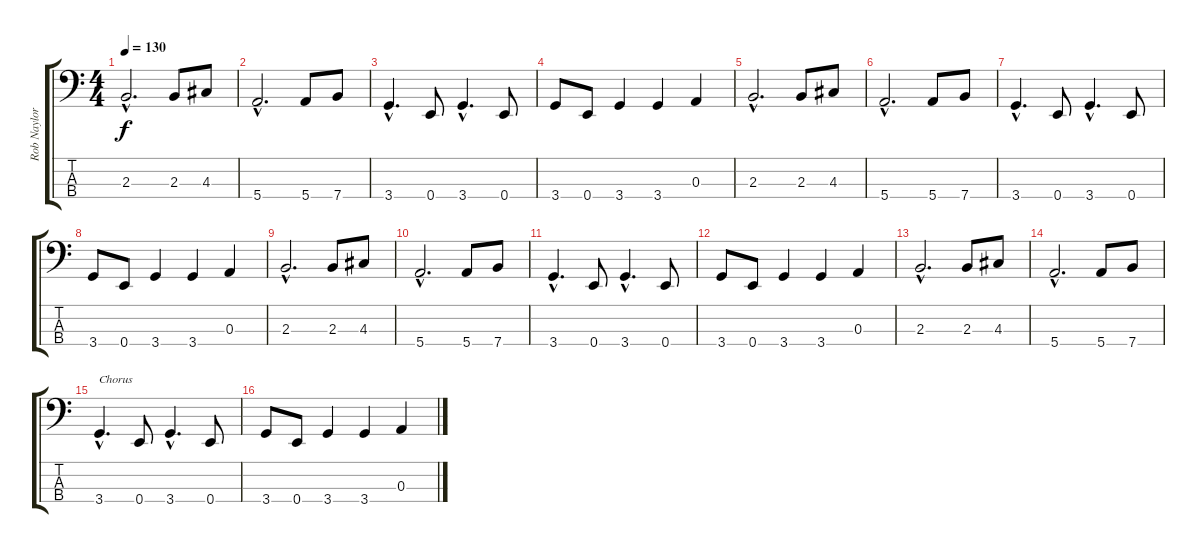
\track ("Rob Naylor" "Rob Naylor") {instrument electricbasspick}
\staff {score tabs}
\tuning (G2 D2 A1 E1) {hide}
\ts (4 4)
\tempo 130
\clef f4
\ks c
2.3{hac}.2{d dy f} 2.3.8 4.3.8 |
5.4{hac}.2{d} 5.4.8 7.4.8 |
3.4{hac}.4{d} 0.4.8 3.4{hac}.4{d} 0.4.8 |
3.4.8 0.4.8 3.4.4 3.4.4 0.3.4 |
2.3{hac}.2{d} 2.3.8 4.3.8 |
5.4{hac}.2{d} 5.4.8 7.4.8 |
3.4{hac}.4{d} 0.4.8 3.4{hac}.4{d} 0.4.8 |
3.4.8 0.4.8 3.4.4 3.4.4 0.3.4 |
2.3{hac}.2{d} 2.3.8 4.3.8 |
5.4{hac}.2{d} 5.4.8 7.4.8 |
3.4{hac}.4{d} 0.4.8 3.4{hac}.4{d} 0.4.8 |
3.4.8 0.4.8 3.4.4 3.4.4 0.3.4 |
2.3{hac}.2{d} 2.3.8 4.3.8 |
5.4{hac}.2{d} 5.4.8 7.4.8 |
3.4{hac}.4{d txt "Chorus"} 0.4.8 3.4{hac}.4{d} 0.4.8 |
3.4.8 0.4.8 3.4.4 3.4.4 0.3.4
